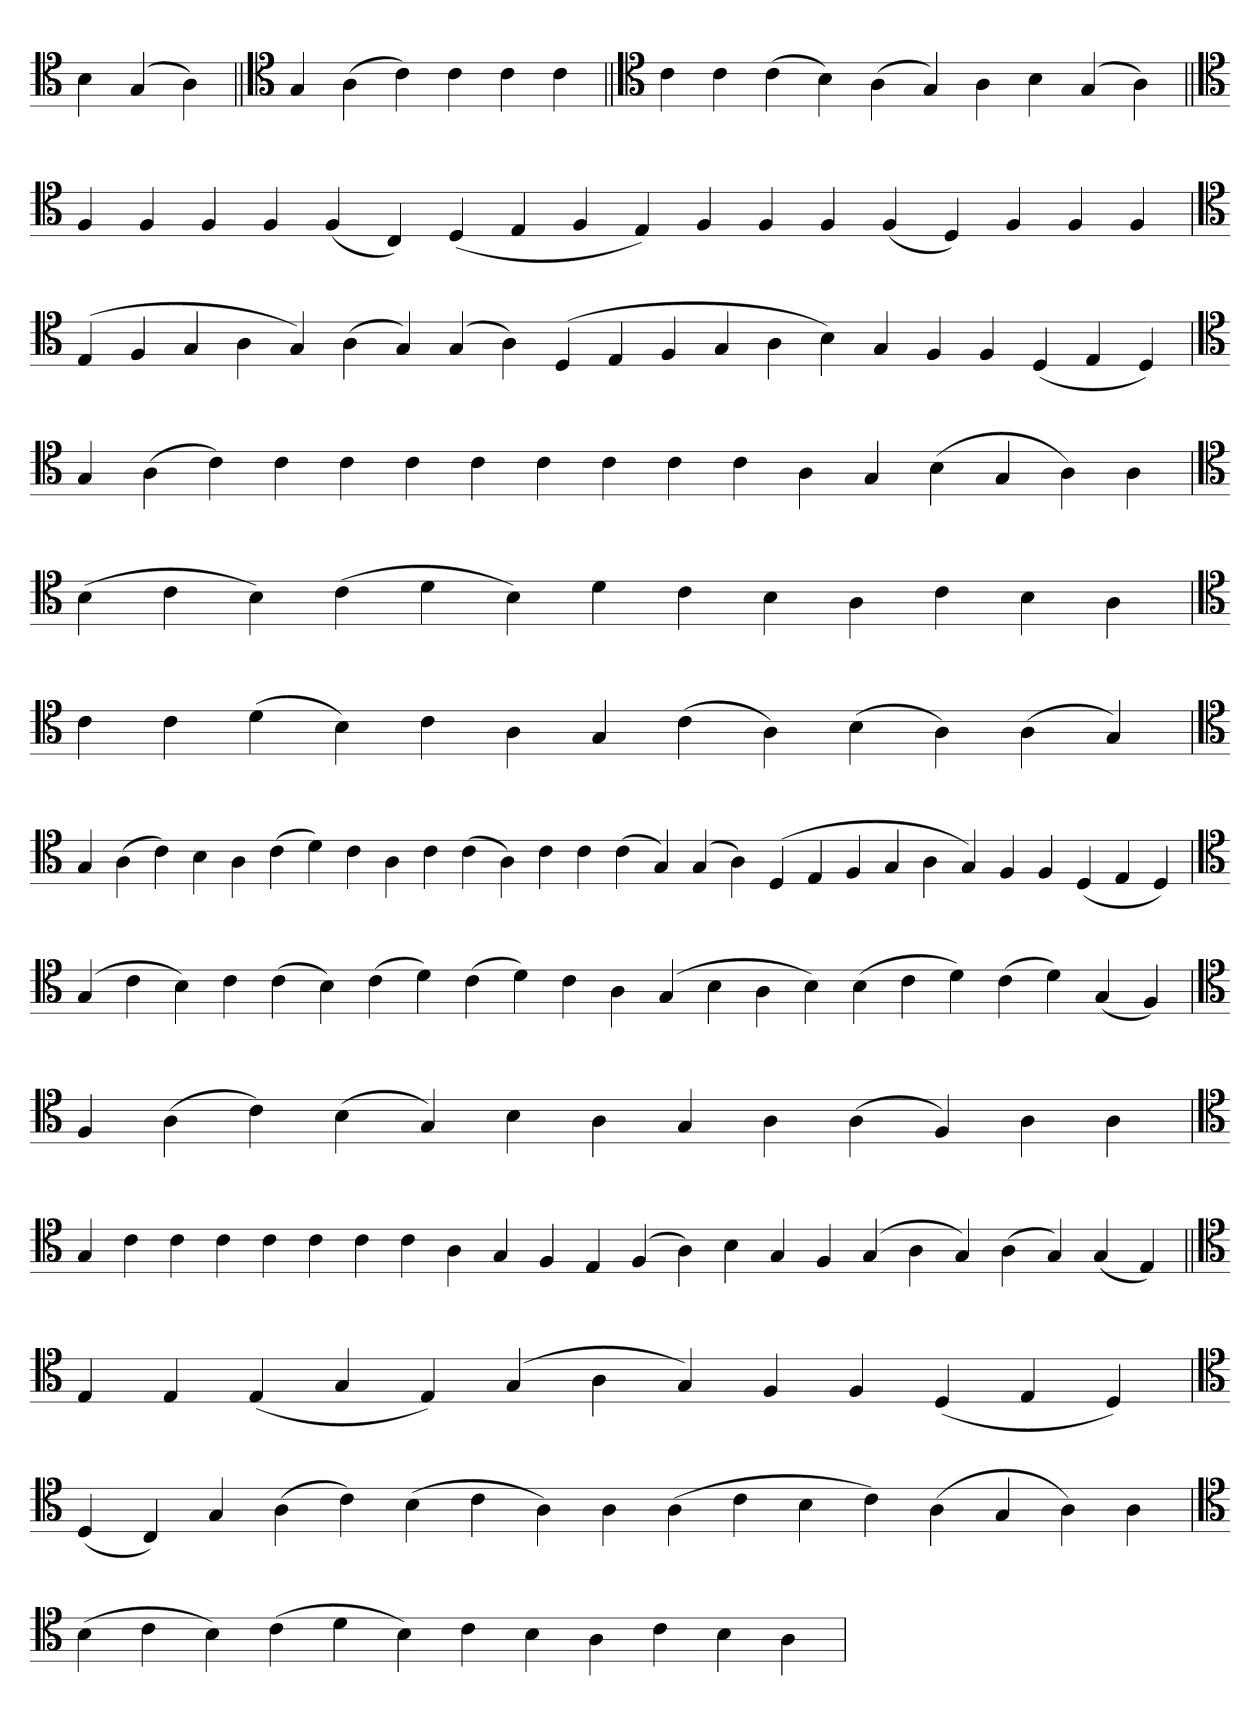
**kern
*part1
*staff1
*clefC4
=
4B
(4G
4A)
=||
*clefC4
4G
(4A
4c)
4c
4c
4c
=||
*clefC4
4c
4c
(4c
4B)
(4A
4G)
4A
4B
(4G
4A)
=||
*clefC4
4F
4F
4F
4F
(4F
4C)
(4D
4E
4F
4E)
4F
4F
4F
(4F
4D)
4F
4F
4F
=`
*clefC4
(4E
4F
4G
4A
4G)
(4A
4G)
(4G
4A)
(4D
4E
4F
4G
4A
4B)
4G
4F
4F
(4D
4E
4D)
='
*clefC4
4G
(4A
4c)
4c
4c
4c
4c
4c
4c
4c
4c
4A
4G
(4B
4G
4A)
4A
=`
*clefC4
(4B
4c
4B)
(4c
4d
4B)
4d
4c
4B
4A
4c
4B
4A
=`
*clefC4
4c
4c
(4d
4B)
4c
4A
4G
(4c
4A)
(4B
4A)
(4A
4G)
=
*clefC4
4G
(4A
4c)
4B
4A
(4c
4d)
4c
4A
4c
(4c
4A)
4c
4c
(4c
4G)
(4G
4A)
(4D
4E
4F
4G
4A
4G)
4F
4F
(4D
4E
4D)
='
*clefC4
(4G
4c
4B)
4c
(4c
4B)
(4c
4d)
(4c
4d)
4c
4A
(4G
4B
4A
4B)
(4B
4c
4d)
(4c
4d)
(4G
4F)
=`
*clefC4
4F
(4A
4c)
(4B
4G)
4B
4A
4G
4A
(4A
4F)
4A
4A
=`
*clefC4
4G
4c
4c
4c
4c
4c
4c
4c
4A
4G
4F
4E
(4F
4A)
4B
4G
4F
(4G
4A
4G)
(4A
4G)
(4G
4E)
=||
*clefC4
4E
4E
(4E
4G
4E)
(4G
4A
4G)
4F
4F
(4D
4E
4D)
=`
*clefC4
(4D
4C)
4G
(4A
4c)
(4B
4c
4A)
4A
(4A
4c
4B
4c)
(4A
4G
4A)
4A
=`
*clefC4
(4B
4c
4B)
(4c
4d
4B)
4c
4B
4A
4c
4B
4A
=`
*-
